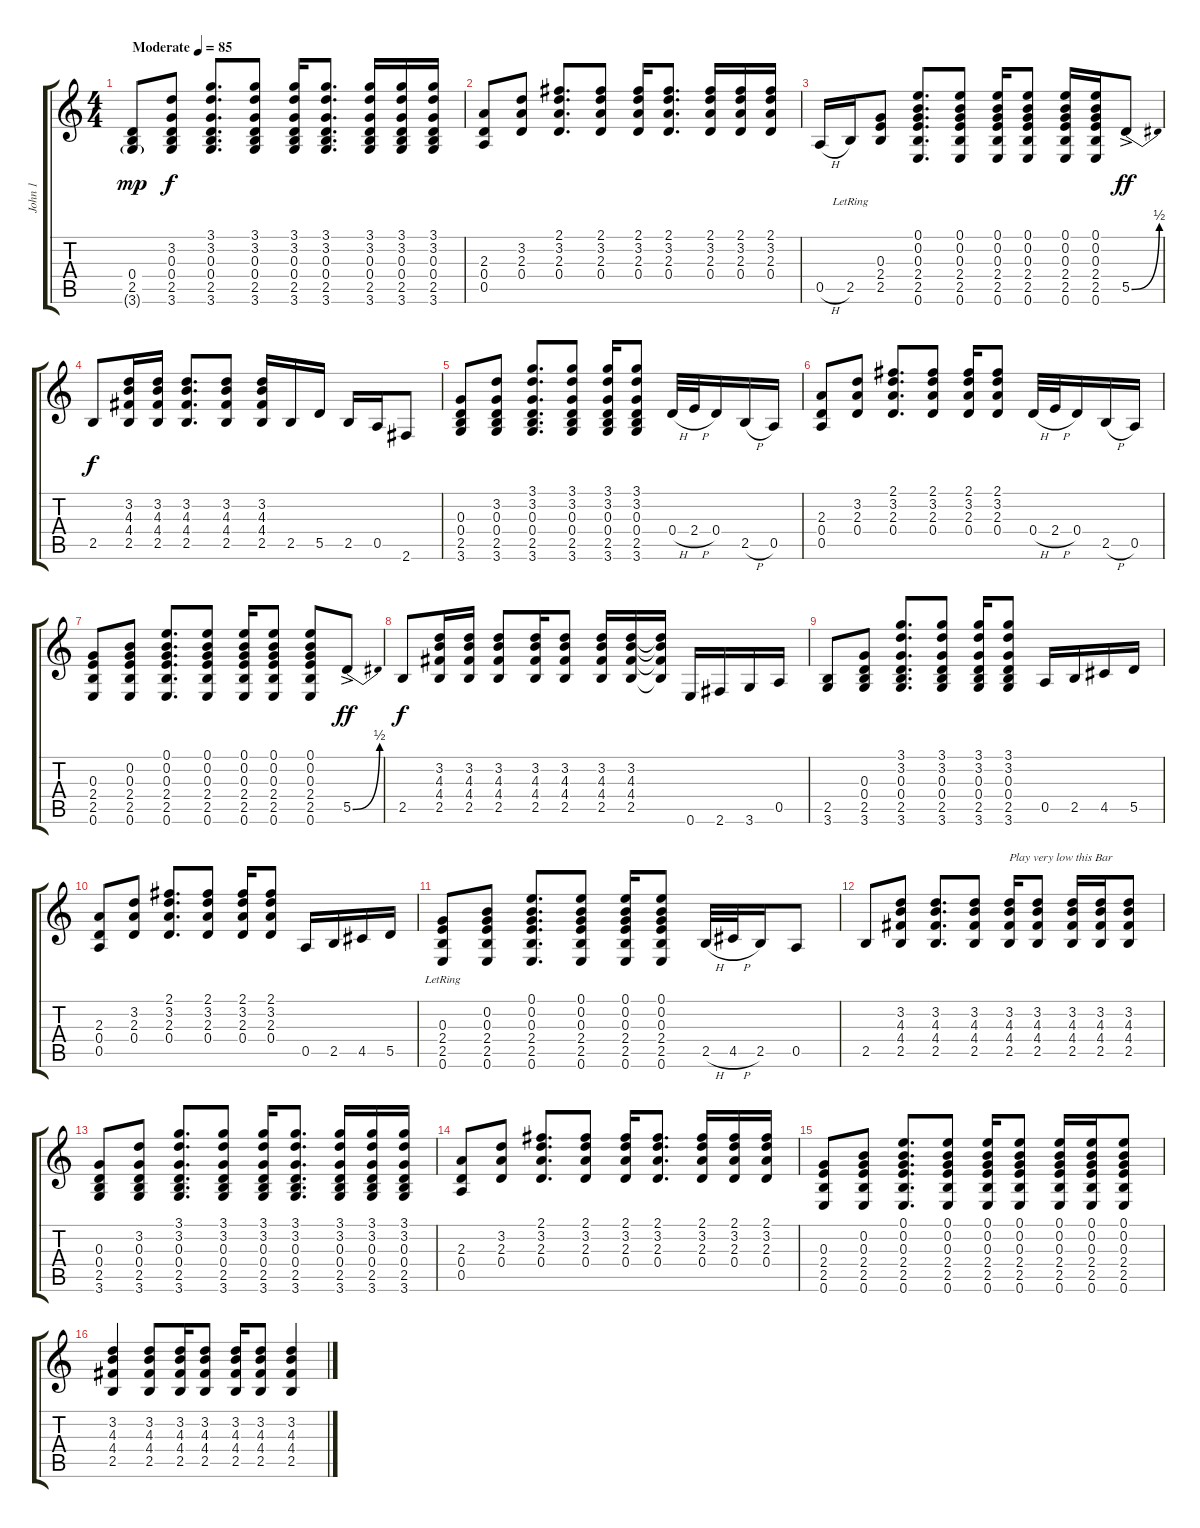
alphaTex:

\track ("John 1" "John 1") {instrument electricguitarclean}
\staff {score tabs}
\tuning (E4 B3 G3 D3 A2 E2) {hide}
\ts (4 4)
\tempo (85 "Moderate")
\clef g2
\ks c
(0.4 2.5 3.6{g}).8{dy mp instrument electricguitarclean} (3.2 0.3 0.4 2.5 3.6).8{dy f} (3.1 3.2 0.3 0.4 2.5 3.6).8{d} (3.1 3.2 0.3 0.4 2.5 3.6).8 (3.1 3.2 0.3 0.4 2.5 3.6).16 (3.1 3.2 0.3 0.4 2.5 3.6).8{d} (3.1 3.2 0.3 0.4 2.5 3.6).16 (3.1 3.2 0.3 0.4 2.5 3.6).16 (3.1 3.2 0.3 0.4 2.5 3.6).16 |
(2.3 0.4 0.5).8 (3.2 2.3 0.4).8 (2.1 3.2 2.3 0.4).8{d} (2.1 3.2 2.3 0.4).8 (2.1 3.2 2.3 0.4).16 (2.1 3.2 2.3 0.4).8{d} (2.1 3.2 2.3 0.4).16 (2.1 3.2 2.3 0.4).16 (2.1 3.2 2.3 0.4).16 |
0.5{h}.16 2.5{lr}.16 (0.3 2.4 2.5).8 (0.1 0.2 0.3 2.4 2.5 0.6).8{d} (0.1 0.2 0.3 2.4 2.5 0.6).8 (0.1 0.2 0.3 2.4 2.5 0.6).16 (0.1 0.2 0.3 2.4 2.5 0.6).8 (0.1 0.2 0.3 2.4 2.5 0.6).16 (0.1 0.2 0.3 2.4 2.5 0.6).16 5.5{be (bend 0 0 60 2) ac}.8{dy ff} |
2.5.8{dy f} (3.2 4.3 4.4 2.5).16 (3.2 4.3 4.4 2.5).16 (3.2 4.3 4.4 2.5).8{d} (3.2 4.3 4.4 2.5).8 (3.2 4.3 4.4 2.5).16 2.5.16 5.5.16 2.5.16 0.5.16 2.6.8 |
(0.3 0.4 2.5 3.6).8 (3.2 0.3 0.4 2.5 3.6).8 (3.1 3.2 0.3 0.4 2.5 3.6).8{d} (3.1 3.2 0.3 0.4 2.5 3.6).8 (3.1 3.2 0.3 0.4 2.5 3.6).16 (3.1 3.2 0.3 0.4 2.5 3.6).8 0.4{h}.32 2.4{h}.32 0.4.16 2.5{h}.16 0.5.16 |
(2.3 0.4 0.5).8 (3.2 2.3 0.4).8 (2.1 3.2 2.3 0.4).8{d} (2.1 3.2 2.3 0.4).8 (2.1 3.2 2.3 0.4).16 (2.1 3.2 2.3 0.4).8 0.4{h}.32 2.4{h}.32 0.4.16 2.5{h}.16 0.5.16 |
(0.3 2.4 2.5 0.6).8 (0.2 0.3 2.4 2.5 0.6).8 (0.1 0.2 0.3 2.4 2.5 0.6).8{d} (0.1 0.2 0.3 2.4 2.5 0.6).8 (0.1 0.2 0.3 2.4 2.5 0.6).16 (0.1 0.2 0.3 2.4 2.5 0.6).8 (0.1 0.2 0.3 2.4 2.5 0.6).8 5.5{be (bend 0 0 60 2) ac}.8{dy ff} |
2.5.8{dy f} (3.2 4.3 4.4 2.5).16 (3.2 4.3 4.4 2.5).16 (3.2 4.3 4.4 2.5).8 (3.2 4.3 4.4 2.5).16 (3.2 4.3 4.4 2.5).8 (3.2 4.3 4.4 2.5).16 (3.2 4.3 4.4 2.5).16 (3.2{t} 4.3{t} 4.4{t} 2.5{t}).16 0.6.16 2.6.16 3.6.16 0.5.16 |
(2.5 3.6).8 (0.3 0.4 2.5 3.6).8 (3.1 3.2 0.3 0.4 2.5 3.6).8{d} (3.1 3.2 0.3 0.4 2.5 3.6).8 (3.1 3.2 0.3 0.4 2.5 3.6).16 (3.1 3.2 0.3 0.4 2.5 3.6).8 0.5.16 2.5.16 4.5.16 5.5.16 |
(2.3 0.4 0.5).8 (3.2 2.3 0.4).8 (2.1 3.2 2.3 0.4).8{d} (2.1 3.2 2.3 0.4).8 (2.1 3.2 2.3 0.4).16 (2.1 3.2 2.3 0.4).8 0.5.16 2.5.16 4.5.16 5.5.16 |
(0.3 2.4 2.5{lr} 0.6).8 (0.2 0.3 2.4 2.5 0.6).8 (0.1 0.2 0.3 2.4 2.5 0.6).8{d} (0.1 0.2 0.3 2.4 2.5 0.6).8 (0.1 0.2 0.3 2.4 2.5 0.6).16 (0.1 0.2 0.3 2.4 2.5 0.6).8 2.5{h}.32 4.5{h}.32 2.5.16 0.5.8 |
2.5.8 (3.2 4.3 4.4 2.5).8 (3.2 4.3 4.4 2.5).8{d} (3.2 4.3 4.4 2.5).8 (3.2 4.3 4.4 2.5).16{txt "Play very low this Bar"} (3.2 4.3 4.4 2.5).8 (3.2 4.3 4.4 2.5).16 (3.2 4.3 4.4 2.5).16 (3.2 4.3 4.4 2.5).8 |
(0.3 0.4 2.5 3.6).8 (3.2 0.3 0.4 2.5 3.6).8 (3.1 3.2 0.3 0.4 2.5 3.6).8{d} (3.1 3.2 0.3 0.4 2.5 3.6).8 (3.1 3.2 0.3 0.4 2.5 3.6).16 (3.1 3.2 0.3 0.4 2.5 3.6).8{d} (3.1 3.2 0.3 0.4 2.5 3.6).16 (3.1 3.2 0.3 0.4 2.5 3.6).16 (3.1 3.2 0.3 0.4 2.5 3.6).16 |
(2.3 0.4 0.5).8 (3.2 2.3 0.4).8 (2.1 3.2 2.3 0.4).8{d} (2.1 3.2 2.3 0.4).8 (2.1 3.2 2.3 0.4).16 (2.1 3.2 2.3 0.4).8{d} (2.1 3.2 2.3 0.4).16 (2.1 3.2 2.3 0.4).16 (2.1 3.2 2.3 0.4).16 |
(0.3 2.4 2.5 0.6).8 (0.2 0.3 2.4 2.5 0.6).8 (0.1 0.2 0.3 2.4 2.5 0.6).8{d} (0.1 0.2 0.3 2.4 2.5 0.6).8 (0.1 0.2 0.3 2.4 2.5 0.6).16 (0.1 0.2 0.3 2.4 2.5 0.6).8 (0.1 0.2 0.3 2.4 2.5 0.6).16 (0.1 0.2 0.3 2.4 2.5 0.6).16 (0.1 0.2 0.3 2.4 2.5 0.6).8 |
(3.2 4.3 4.4 2.5).4 (3.2 4.3 4.4 2.5).8 (3.2 4.3 4.4 2.5).16 (3.2 4.3 4.4 2.5).8 (3.2 4.3 4.4 2.5).16 (3.2 4.3 4.4 2.5).8 (3.2 4.3 4.4 2.5).4
